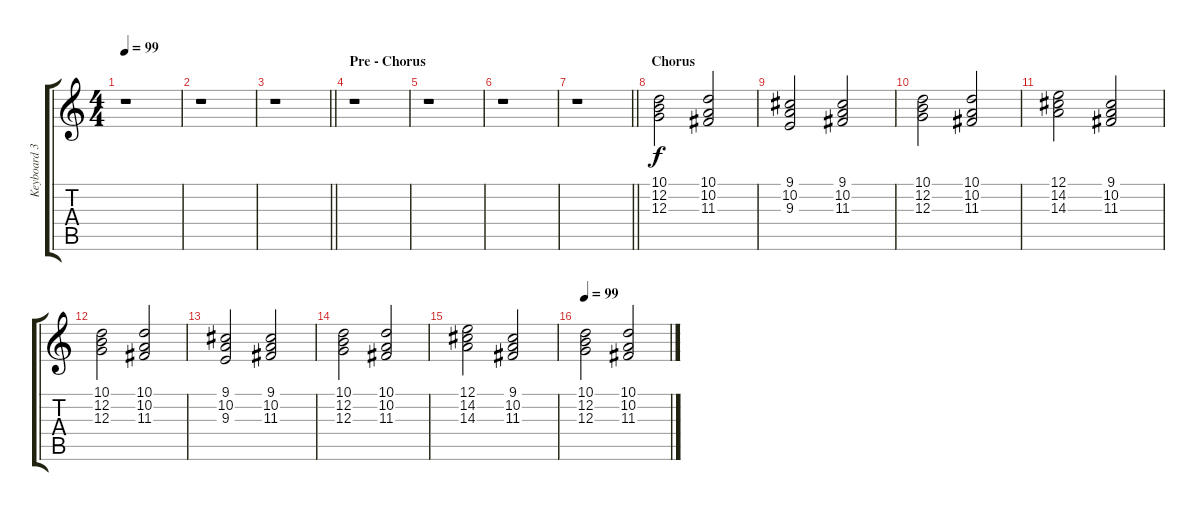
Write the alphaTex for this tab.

\track ("Keyboard 3" "Keyboard 3") {instrument synthbrass1}
\staff {score tabs}
\tuning (E4 B3 G3 D3 A2 E2) {hide}
\ts (4 4)
\tempo 99
\clef g2
\ks c
r.1{dy f} |
r.1 |
\barLineRight lightlight
r.1 |
\section ("" "Pre - Chorus")
r.1 |
r.1 |
r.1 |
\barLineRight lightlight
r.1 |
\section ("" "Chorus")
(10.1 12.2 12.3).2{volume 9} (10.1 10.2 11.3).2 |
(9.1 10.2 9.3).2 (9.1 10.2 11.3).2 |
(10.1 12.2 12.3).2 (10.1 10.2 11.3).2 |
(12.1 14.2 14.3).2 (9.1 10.2 11.3).2 |
(10.1 12.2 12.3).2 (10.1 10.2 11.3).2 |
(9.1 10.2 9.3).2 (9.1 10.2 11.3).2 |
(10.1 12.2 12.3).2 (10.1 10.2 11.3).2 |
(12.1 14.2 14.3).2 (9.1 10.2 11.3).2 |
\tempo 99
(10.1 12.2 12.3).2 (10.1 10.2 11.3).2
